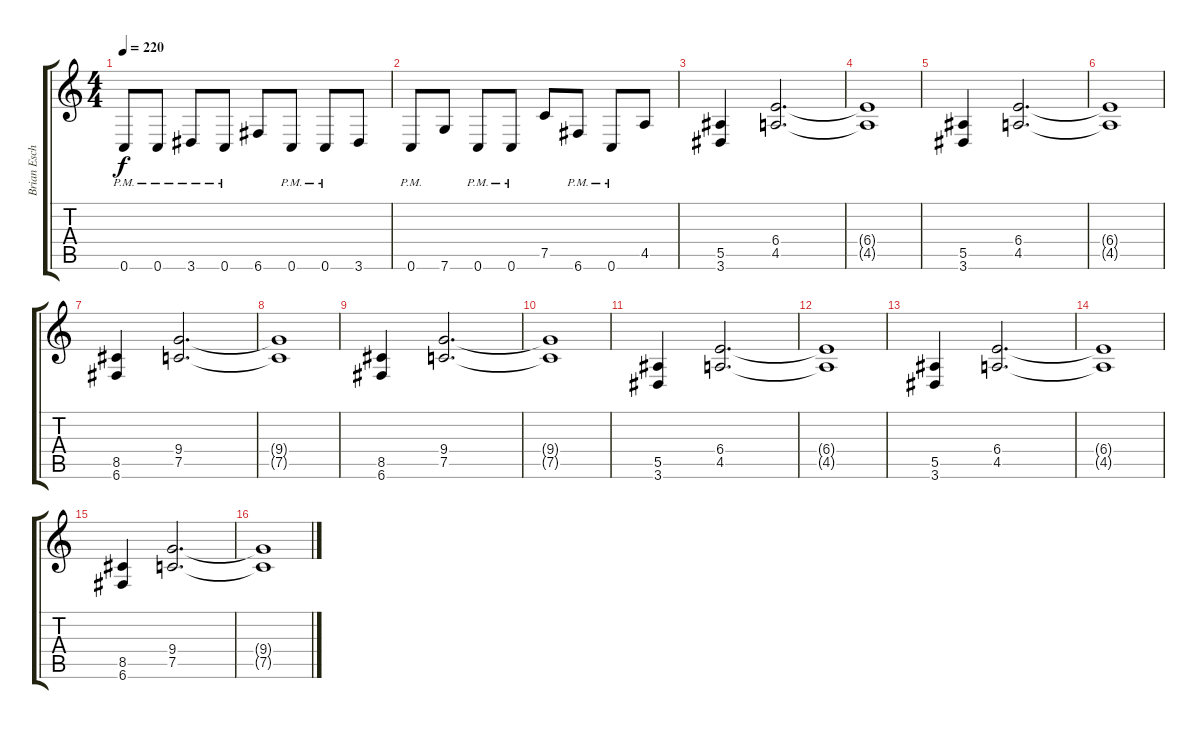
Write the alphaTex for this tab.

\track ("Brian Eschbach (Right)" "Brian Esch") {instrument overdrivenguitar}
\staff {score tabs}
\tuning (C4 G3 Eb3 Bb2 F2 C2) {hide}
\ts (4 4)
\tempo 220
\clef g2
\ks c
0.6{pm}.8{dy f} 0.6{pm}.8 3.6{pm}.8 0.6{pm}.8 6.6.8 0.6{pm}.8 0.6{pm}.8 3.6.8 |
0.6{pm}.8 7.6.8 0.6{pm}.8 0.6{pm}.8 7.5.8 6.6{pm}.8 0.6{pm}.8 4.5.8 |
(5.5 3.6).4 (6.4 4.5).2{d} |
(6.4{t} 4.5{t}).1 |
(5.5 3.6).4 (6.4 4.5).2{d} |
(6.4{t} 4.5{t}).1 |
(8.5 6.6).4 (9.4 7.5).2{d} |
(9.4{t} 7.5{t}).1 |
(8.5 6.6).4 (9.4 7.5).2{d} |
(9.4{t} 7.5{t}).1 |
(5.5 3.6).4 (6.4 4.5).2{d} |
(6.4{t} 4.5{t}).1 |
(5.5 3.6).4 (6.4 4.5).2{d} |
(6.4{t} 4.5{t}).1 |
(8.5 6.6).4 (9.4 7.5).2{d} |
(9.4{t} 7.5{t}).1
